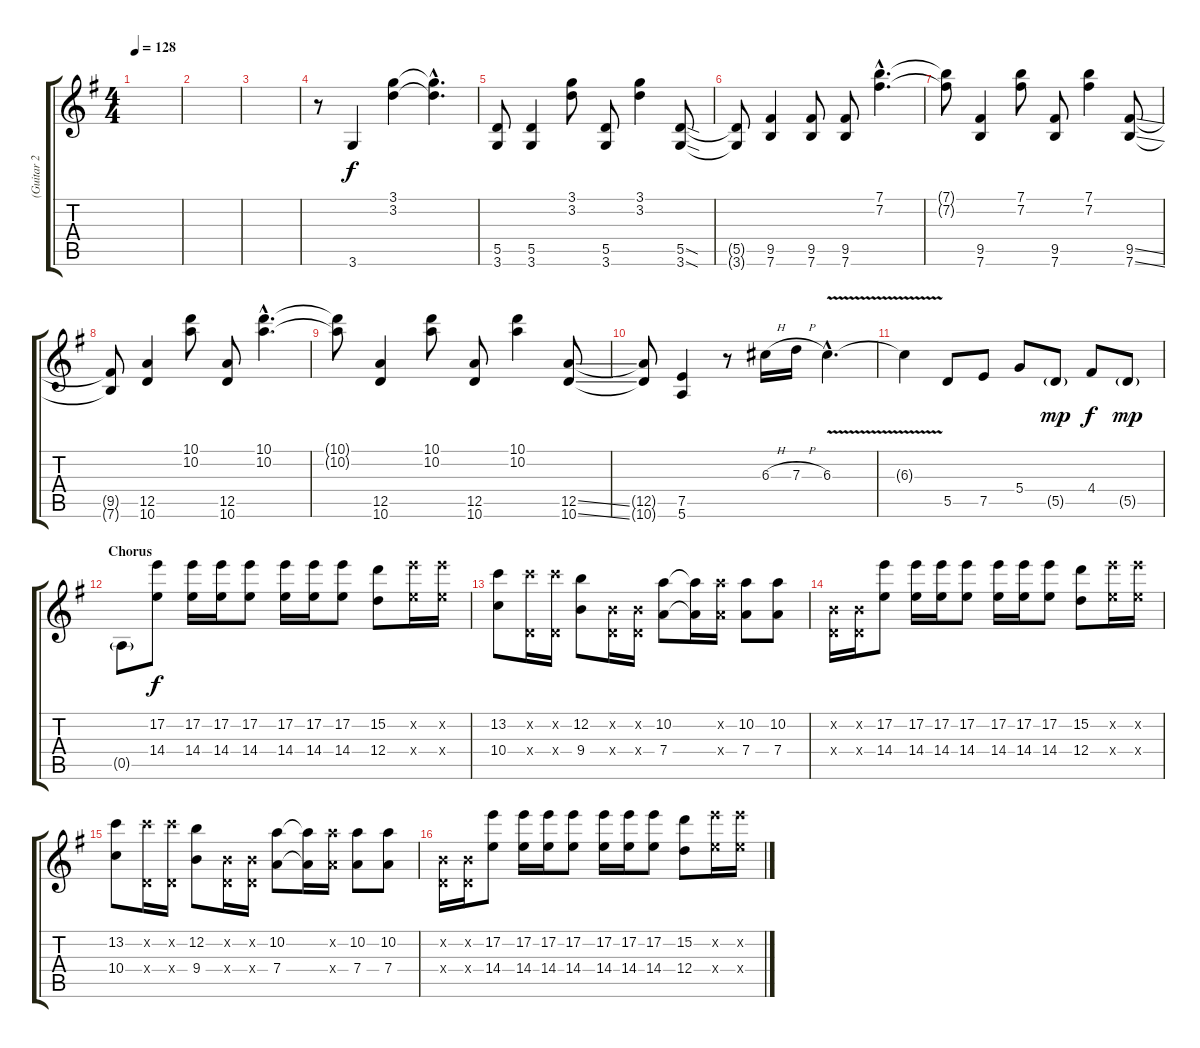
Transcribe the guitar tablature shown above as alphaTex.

\track ("(Guitar 2 Delay)" "(Guitar 2 ") {instrument electricguitarjazz}
\staff {score tabs}
\tuning (E4 B3 G3 D3 A2 E2) {hide}
\ts (4 4)
\tempo 128
\clef g2
\ks g
|
|
|
r.8 3.6.4 (3.1 3.2).4 (3.1{hac t} 3.2{hac t}).4{d} |
(5.5 3.6).8 (5.5 3.6).4 (3.1 3.2).8 (5.5 3.6).8 (3.1 3.2).4 (5.5{sod} 3.6{sod}).8 |
(5.5{t} 3.6{t}).8 (9.5 7.6).4 (9.5 7.6).8 (9.5 7.6).8 (7.1{hac} 7.2{hac}).4{d} |
(7.1{t} 7.2{t}).8 (9.5 7.6).4 (7.1 7.2).8 (9.5 7.6).8 (7.1 7.2).4 (9.5{ss} 7.6{ss}).8 |
(9.5{t} 7.6{t}).8 (12.5 10.6).4 (10.1 10.2).8 (12.5 10.6).8 (10.1{hac} 10.2{hac}).4{d} |
(10.1{t} 10.2{t}).8 (12.5 10.6).4 (10.1 10.2).8 (12.5 10.6).8 (10.1 10.2).4 (12.5{ss} 10.6{ss}).8 |
(12.5{t} 10.6{t}).8 (7.5 5.6).4 r.8 6.3{h}.16 7.3{h}.16 6.3{v hac}.4{d} |
6.3{t}.4 5.5.8 7.5.8 5.4.8 5.5{g}.8{dy mp} 4.4.8{dy f} 5.5{g}.8{dy mp} |
\section ("" "Chorus")
0.5{g}.8 (17.2 14.4).8{dy f} (17.2 14.4).16 (17.2 14.4).16 (17.2 14.4).8 (17.2 14.4).16 (17.2 14.4).16 (17.2 14.4).8 (15.2 12.4).8 (17.2{x} 14.4{x}).16 (17.2{x} 14.4{x}).16 |
(13.2 10.4).8 (13.2{x} 0.4{x}).16 (13.2{x} 0.4{x}).16 (12.2 9.4).8 (0.2{x} 0.4{x}).16 (0.2{x} 0.4{x}).16 (10.2 7.4).8 (10.2{t} 7.4{t}).16 (10.2{x} 7.4{x}).16 (10.2 7.4).8 (10.2 7.4).8 |
(0.2{x} 0.4{x}).16 (0.2{x} 0.4{x}).16 (17.2 14.4).8 (17.2 14.4).16 (17.2 14.4).16 (17.2 14.4).8 (17.2 14.4).16 (17.2 14.4).16 (17.2 14.4).8 (15.2 12.4).8 (17.2{x} 14.4{x}).16 (17.2{x} 14.4{x}).16 |
(13.2 10.4).8 (13.2{x} 0.4{x}).16 (13.2{x} 0.4{x}).16 (12.2 9.4).8 (0.2{x} 0.4{x}).16 (0.2{x} 0.4{x}).16 (10.2 7.4).8 (10.2{t} 7.4{t}).16 (10.2{x} 7.4{x}).16 (10.2 7.4).8 (10.2 7.4).8 |
(0.2{x} 0.4{x}).16 (0.2{x} 0.4{x}).16 (17.2 14.4).8 (17.2 14.4).16 (17.2 14.4).16 (17.2 14.4).8 (17.2 14.4).16 (17.2 14.4).16 (17.2 14.4).8 (15.2 12.4).8 (17.2{x} 14.4{x}).16 (17.2{x} 14.4{x}).16
